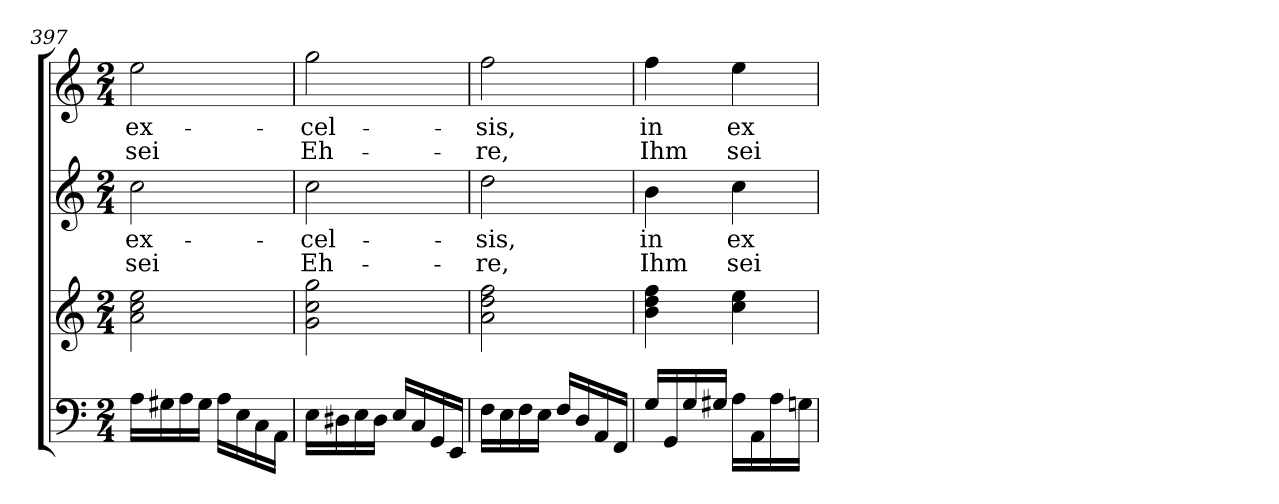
**kern	**kern	**kern	**text	**text	**kern	**text	**text
*part3	*part3	*part2	*part2	*part2	*part1	*part1	*part1
*staff4	*staff3	*staff2	*staff2	*staff2	*staff1	*staff1	*staff1
!!LO:LB:g=z
*clefF4	*clefG2	*clefG2	*	*	*clefG2	*	*
*k[]	*k[]	*k[]	*	*	*k[]	*	*
*C:	*C:	*C:	*	*	*C:	*	*
*M2/4	*M2/4	*M2/4	*	*	*M2/4	*	*
=397	=397	=397	=397	=397	=397	=397	=397
!	!	!	!LO:LY:b	!LO:LY:b	!	!LO:LY:b	!LO:LY:b
16A\LL	2a\ 2cc\ 2ee\	2cc\	ex-	sei	2ee\	ex-	sei
16G#X\	.	.	.	.	.	.	.
16A\	.	.	.	.	.	.	.
16G#\JJ	.	.	.	.	.	.	.
16A\LL	.	.	.	.	.	.	.
16E\	.	.	.	.	.	.	.
16C\	.	.	.	.	.	.	.
16AA\JJ	.	.	.	.	.	.	.
=398	=398	=398	=398	=398	=398	=398	=398
!	!	!	!LO:LY:b	!LO:LY:b	!	!LO:LY:b	!LO:LY:b
16E\LL	2g\ 2cc\ 2gg\	2cc\	-cel-	Eh-	2gg\	-cel-	Eh-
16D#X\	.	.	.	.	.	.	.
16E\	.	.	.	.	.	.	.
16D#\JJ	.	.	.	.	.	.	.
16E/LL	.	.	.	.	.	.	.
16C/	.	.	.	.	.	.	.
16GG/	.	.	.	.	.	.	.
16EE/JJ	.	.	.	.	.	.	.
=399	=399	=399	=399	=399	=399	=399	=399
!	!	!	!LO:LY:b	!LO:LY:b	!	!LO:LY:b	!LO:LY:b
16F\LL	2a\ 2dd\ 2ff\	2dd\	-sis,	-re,	2ff\	-sis,	-re,
16E\	.	.	.	.	.	.	.
16F\	.	.	.	.	.	.	.
16E\JJ	.	.	.	.	.	.	.
16F/LL	.	.	.	.	.	.	.
16D/	.	.	.	.	.	.	.
16AA/	.	.	.	.	.	.	.
16FF/JJ	.	.	.	.	.	.	.
=400	=400	=400	=400	=400	=400	=400	=400
!	!	!	!LO:LY:b	!LO:LY:b	!	!LO:LY:b	!LO:LY:b
16G/LL	4b\ 4dd\ 4ff\	4b\	in	Ihm	4ff\	in	Ihm
16GG/	.	.	.	.	.	.	.
16G/	.	.	.	.	.	.	.
16G#X/JJ	.	.	.	.	.	.	.
!	!	!	!LO:LY:b	!LO:LY:b	!	!LO:LY:b	!LO:LY:b
16A\LL	4cc\ 4ee\	4cc\	ex-	sei	4ee\	ex-	sei
16AA\	.	.	.	.	.	.	.
16A\	.	.	.	.	.	.	.
16Gn\JJ	.	.	.	.	.	.	.
=	=	=	=	=	=	=	=
*-	*-	*-	*-	*-	*-	*-	*-
